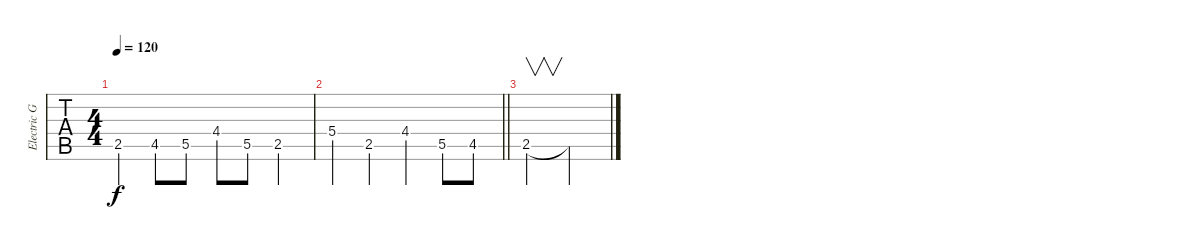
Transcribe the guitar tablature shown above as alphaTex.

\track ("Electric Guitar 2 (Nick McCarthy)" "Electric G") {instrument distortionguitar}
\staff {tabs}
\tuning (E4 B3 G3 D3 A2 E2) {hide}
\ts (4 4)
\tempo 120
\clef g2
\ks c
2.5.4{dy f} 4.5.8 5.5.8 4.4.8 5.5.8 2.5.4 |
\barLineRight lightlight
5.4.4 2.5.4 4.4.4 5.5.8 4.5.8 |
2.5.2{v} 2.5{t}.2
